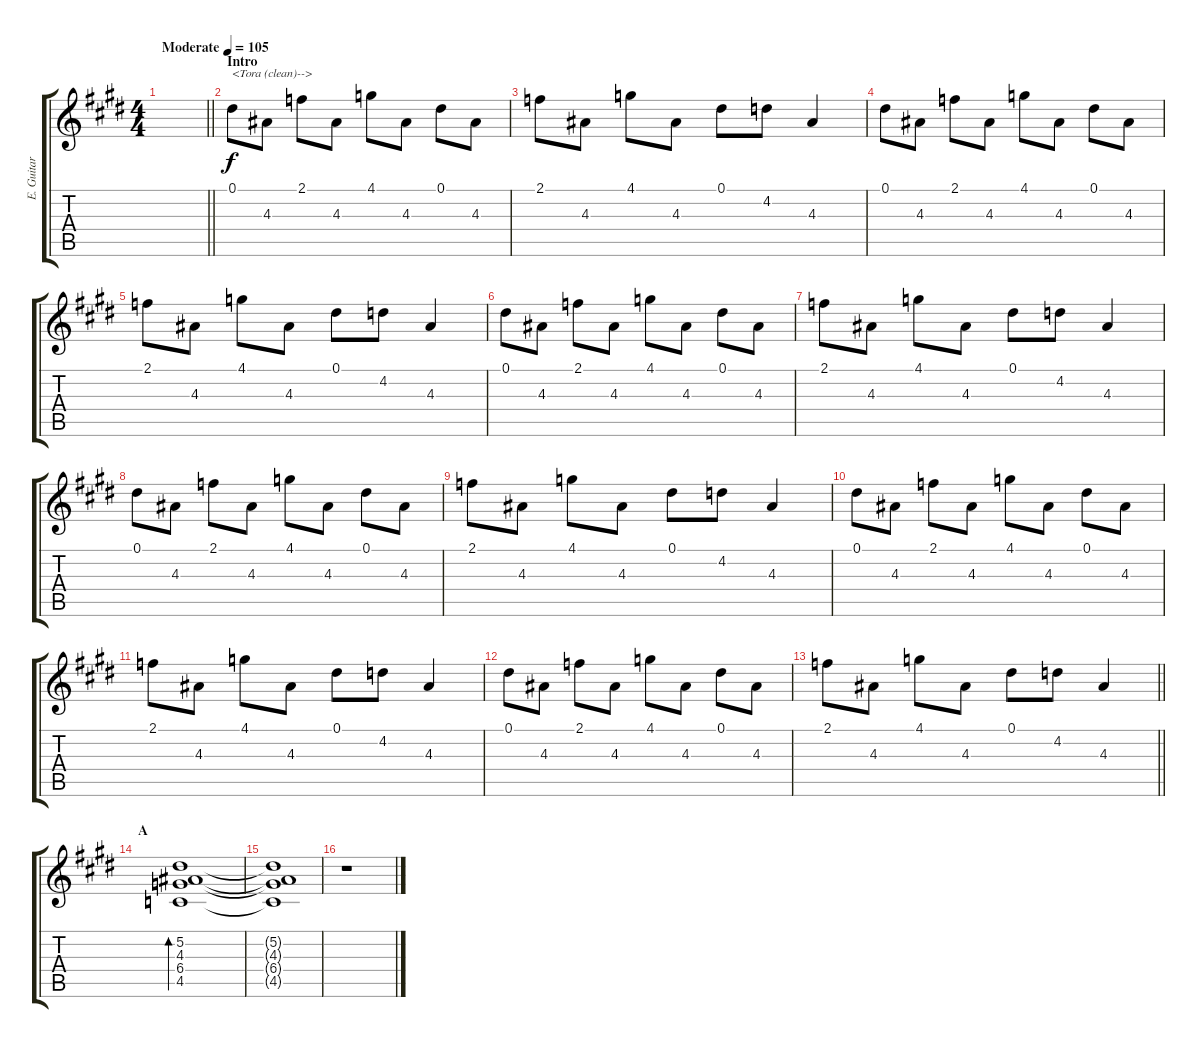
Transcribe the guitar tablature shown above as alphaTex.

\track ("E. Guitar III" "E. Guitar ") {instrument overdrivenguitar}
\staff {score tabs}
\tuning (Eb4 Bb3 Gb3 Db3 Ab2 Eb2) {hide}
\ts (4 4)
\tempo (105 "Moderate")
\clef g2
\barLineRight lightlight
\ks e
|
\section ("" "Intro")
0.1.8{txt "<Tora (clean)-->"} 4.3.8 2.1.8 4.3.8 4.1.8 4.3.8 0.1.8 4.3.8 |
2.1.8 4.3.8 4.1.8 4.3.8 0.1.8 4.2.8 4.3.4 |
0.1.8 4.3.8 2.1.8 4.3.8 4.1.8 4.3.8 0.1.8 4.3.8 |
2.1.8 4.3.8 4.1.8 4.3.8 0.1.8 4.2.8 4.3.4 |
0.1.8 4.3.8 2.1.8 4.3.8 4.1.8 4.3.8 0.1.8 4.3.8 |
2.1.8 4.3.8 4.1.8 4.3.8 0.1.8 4.2.8 4.3.4 |
0.1.8 4.3.8 2.1.8 4.3.8 4.1.8 4.3.8 0.1.8 4.3.8 |
2.1.8 4.3.8 4.1.8 4.3.8 0.1.8 4.2.8 4.3.4 |
0.1.8 4.3.8 2.1.8 4.3.8 4.1.8 4.3.8 0.1.8 4.3.8 |
2.1.8 4.3.8 4.1.8 4.3.8 0.1.8 4.2.8 4.3.4 |
0.1.8 4.3.8 2.1.8 4.3.8 4.1.8 4.3.8 0.1.8 4.3.8 |
\barLineRight lightlight
2.1.8 4.3.8 4.1.8 4.3.8 0.1.8 4.2.8 4.3.4 |
\section ("" "A")
(5.2 4.3 6.4 4.5).1{bd 240} |
(5.2{t} 4.3{t} 6.4{t} 4.5{t}).1 |
r.1
